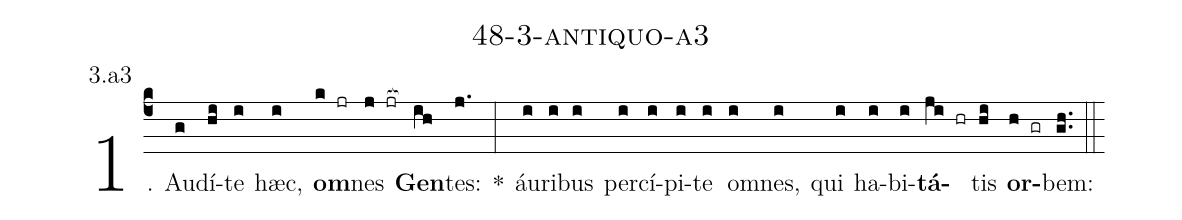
name: 48-3-antiquo-a3;
annotation: 3.a3;
%%
(c4)1. Au(g)dí(hi)te(i) hæc,(i) <b>om</b>(k jr)nes(j jr[ocb:1{]) <b>Gen</b>(ih[ocb:0}])tes:(j.) *(:) áu(i)ri(i)bus(i) per(i)cí(i)pi(i)te(i) om(i)nes,(i) qui(i) ha(i)bi(i)<b>tá</b>(ji hr)tis(hi) <b>or</b>(h gr)bem:(gh..) (::)
